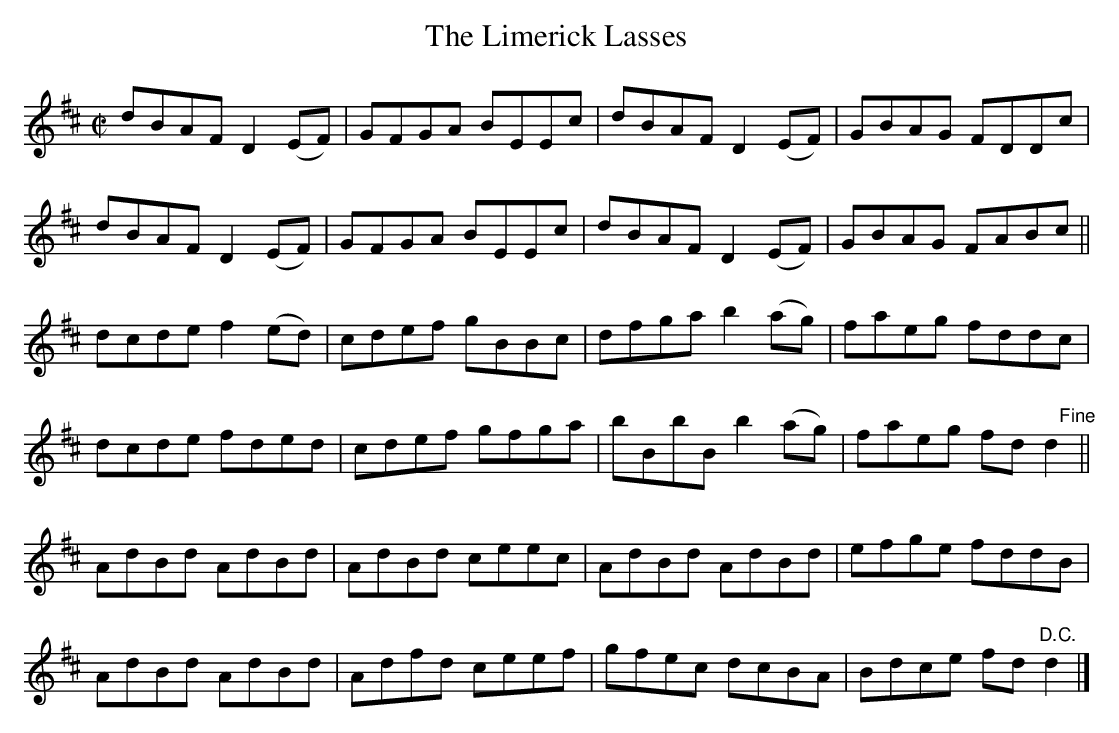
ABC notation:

X:1
T: The Limerick Lasses
M: C|
L: 1/8
K: D
dBAF D2 (EF) | GFGA BEEc | dBAF D2 (EF) | GBAG FDDc           |
dBAF D2 (EF) | GFGA BEEc | dBAF D2 (EF) | GBAG FABc           ||
dcde f2 (ed) | cdef gBBc | dfga b2 (ag) | faeg fddc           |
dcde fded    | cdef gfga | bBbB b2 (ag) | faeg fd "    Fine"d2||
AdBd AdBd    | AdBd ceec | AdBd AdBd    | efge fddB           |
AdBd AdBd    | Adfd ceef | gfec dcBA    | Bdce fd "D.C."d2    |]
